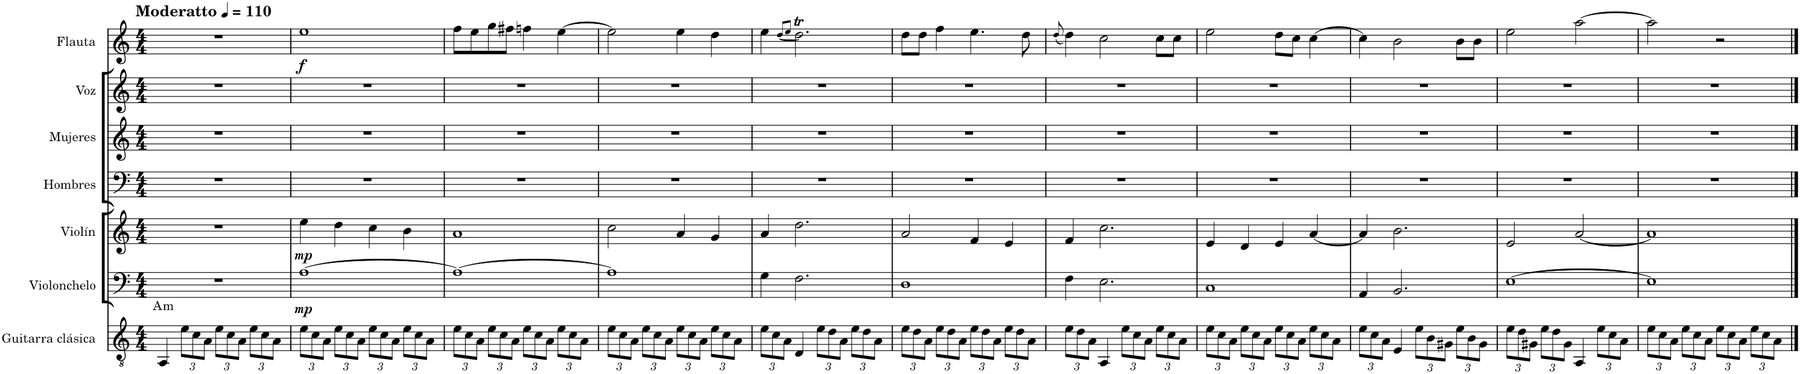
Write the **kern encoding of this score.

**kern	**harte	**kern	**dynam	**kern	**dynam	**kern	**kern	**kern	**kern	**dynam
*part7	*part7	*part6	*part6	*part5	*part5	*part4	*part3	*part2	*part1	*part1
*staff7	*	*staff6	*staff6	*staff5	*staff5	*staff4	*staff3	*staff2	*staff1	*staff1
*I"Guitarra clásica	*	*I"Violonchelo	*	*I"Violín	*	*I"Hombres	*I"Mujeres	*I"Voz	*I"Flauta	*
*I'Guit.	*	*I'Vc.	*	*I'Vln.	*	*I'H.	*	*I'Vo.	*I'Fl.	*
*clefGv2	*	*clefF4	*	*clefG2	*	*clefF4	*clefG2	*clefG2	*clefG2	*
*k[]	*	*k[]	*	*k[]	*	*k[]	*k[]	*k[]	*k[]	*
*M4/4	*	*M4/4	*	*M4/4	*	*M4/4	*M4/4	*M4/4	*M4/4	*
*MM110	*	*MM110	*	*MM110	*	*MM110	*MM110	*MM110	*MM110	*
=1	=1	=1	=1	=1	=1	=1	=1	=1	=1	=1
!	!LO:H:kt=m	!	!	!	!	!	!	!	!LO:TX:a:B:t=Moderatto	!
4AA/	A:min	1r	.	1r	.	1r	1r	1r	1r	.
*Xbrackettup	*	*	*	*	*	*	*	*	*	*
12e\L	.	.	.	.	.	.	.	.	.	.
12c\	.	.	.	.	.	.	.	.	.	.
12A\J	.	.	.	.	.	.	.	.	.	.
12e\L	.	.	.	.	.	.	.	.	.	.
12c\	.	.	.	.	.	.	.	.	.	.
12A\J	.	.	.	.	.	.	.	.	.	.
12e\L	.	.	.	.	.	.	.	.	.	.
12c\	.	.	.	.	.	.	.	.	.	.
12A\J	.	.	.	.	.	.	.	.	.	.
=2	=2	=2	=2	=2	=2	=2	=2	=2	=2	=2
!	!	!	!LO:DY:b	!	!LO:DY:b	!	!	!	!	!LO:DY:b
12e\L	.	[1A	mp	4ee\	mp	1r	1r	1r	1ee	f
12c\	.	.	.	.	.	.	.	.	.	.
12A\J	.	.	.	.	.	.	.	.	.	.
12e\L	.	.	.	4dd\	.	.	.	.	.	.
12c\	.	.	.	.	.	.	.	.	.	.
12A\J	.	.	.	.	.	.	.	.	.	.
12e\L	.	.	.	4cc\	.	.	.	.	.	.
12c\	.	.	.	.	.	.	.	.	.	.
12A\J	.	.	.	.	.	.	.	.	.	.
12e\L	.	.	.	4b\	.	.	.	.	.	.
12c\	.	.	.	.	.	.	.	.	.	.
12A\J	.	.	.	.	.	.	.	.	.	.
=3	=3	=3	=3	=3	=3	=3	=3	=3	=3	=3
12e\L	.	1A_	.	1a	.	1r	1r	1r	8ff\L	.
12c\	.	.	.	.	.	.	.	.	.	.
.	.	.	.	.	.	.	.	.	8ee\	.
12A\J	.	.	.	.	.	.	.	.	.	.
12e\L	.	.	.	.	.	.	.	.	8gg\	.
12c\	.	.	.	.	.	.	.	.	.	.
.	.	.	.	.	.	.	.	.	8ff#X\J	.
12A\J	.	.	.	.	.	.	.	.	.	.
12e\L	.	.	.	.	.	.	.	.	4ffn\	.
12c\	.	.	.	.	.	.	.	.	.	.
12A\J	.	.	.	.	.	.	.	.	.	.
12e\L	.	.	.	.	.	.	.	.	[4ee\	.
12c\	.	.	.	.	.	.	.	.	.	.
12A\J	.	.	.	.	.	.	.	.	.	.
=4	=4	=4	=4	=4	=4	=4	=4	=4	=4	=4
12e\L	.	1A]	.	2cc\	.	1r	1r	1r	2ee\]	.
12c\	.	.	.	.	.	.	.	.	.	.
12A\J	.	.	.	.	.	.	.	.	.	.
12e\L	.	.	.	.	.	.	.	.	.	.
12c\	.	.	.	.	.	.	.	.	.	.
12A\J	.	.	.	.	.	.	.	.	.	.
12e\L	.	.	.	4a/	.	.	.	.	4ee\	.
12c\	.	.	.	.	.	.	.	.	.	.
12A\J	.	.	.	.	.	.	.	.	.	.
12e\L	.	.	.	4g/	.	.	.	.	4dd\	.
12c\	.	.	.	.	.	.	.	.	.	.
12A\J	.	.	.	.	.	.	.	.	.	.
=5	=5	=5	=5	=5	=5	=5	=5	=5	=5	=5
12e\L	.	4G\	.	4a/	.	1r	1r	1r	4ee\	.
12c\	.	.	.	.	.	.	.	.	.	.
12A\J	.	.	.	.	.	.	.	.	.	.
.	.	.	.	.	.	.	.	.	(8qdd/L	.
.	.	.	.	.	.	.	.	.	8qee/J)	.
4D/	.	2.F\	.	2.dd\	.	.	.	.	2.ddT\	.
12e\L	.	.	.	.	.	.	.	.	.	.
12d\	.	.	.	.	.	.	.	.	.	.
12A\J	.	.	.	.	.	.	.	.	.	.
12e\L	.	.	.	.	.	.	.	.	.	.
12d\	.	.	.	.	.	.	.	.	.	.
12A\J	.	.	.	.	.	.	.	.	.	.
=6	=6	=6	=6	=6	=6	=6	=6	=6	=6	=6
12e\L	.	1D	.	2a/	.	1r	1r	1r	8dd\L	.
12d\	.	.	.	.	.	.	.	.	.	.
.	.	.	.	.	.	.	.	.	8dd\J	.
12A\J	.	.	.	.	.	.	.	.	.	.
12e\L	.	.	.	.	.	.	.	.	4ff\	.
12d\	.	.	.	.	.	.	.	.	.	.
12A\J	.	.	.	.	.	.	.	.	.	.
12e\L	.	.	.	4f/	.	.	.	.	4.ee\	.
12d\	.	.	.	.	.	.	.	.	.	.
12A\J	.	.	.	.	.	.	.	.	.	.
12e\L	.	.	.	4e/	.	.	.	.	.	.
12d\	.	.	.	.	.	.	.	.	.	.
.	.	.	.	.	.	.	.	.	8dd\	.
12A\J	.	.	.	.	.	.	.	.	.	.
=7	=7	=7	=7	=7	=7	=7	=7	=7	=7	=7
.	.	.	.	.	.	.	.	.	(8qdd/	.
12e\L	.	4F\	.	4f/	.	1r	1r	1r	4dd\)	.
12d\	.	.	.	.	.	.	.	.	.	.
12A\J	.	.	.	.	.	.	.	.	.	.
4AA/	.	2.E\	.	2.cc\	.	.	.	.	2cc\	.
12e\L	.	.	.	.	.	.	.	.	.	.
12c\	.	.	.	.	.	.	.	.	.	.
12A\J	.	.	.	.	.	.	.	.	.	.
12e\L	.	.	.	.	.	.	.	.	8cc\L	.
12c\	.	.	.	.	.	.	.	.	.	.
.	.	.	.	.	.	.	.	.	8cc\J	.
12A\J	.	.	.	.	.	.	.	.	.	.
=8	=8	=8	=8	=8	=8	=8	=8	=8	=8	=8
12e\L	.	1C	.	4e/	.	1r	1r	1r	2ee\	.
12c\	.	.	.	.	.	.	.	.	.	.
12A\J	.	.	.	.	.	.	.	.	.	.
12e\L	.	.	.	4d/	.	.	.	.	.	.
12c\	.	.	.	.	.	.	.	.	.	.
12A\J	.	.	.	.	.	.	.	.	.	.
12e\L	.	.	.	4e/	.	.	.	.	8dd\L	.
12c\	.	.	.	.	.	.	.	.	.	.
.	.	.	.	.	.	.	.	.	8cc\J	.
12A\J	.	.	.	.	.	.	.	.	.	.
12e\L	.	.	.	[4a/	.	.	.	.	[4cc\	.
12c\	.	.	.	.	.	.	.	.	.	.
12A\J	.	.	.	.	.	.	.	.	.	.
=9	=9	=9	=9	=9	=9	=9	=9	=9	=9	=9
12e\L	.	4AA/	.	4a/]	.	1r	1r	1r	4cc\]	.
12c\	.	.	.	.	.	.	.	.	.	.
12A\J	.	.	.	.	.	.	.	.	.	.
4E/	.	2.BB/	.	2.b\	.	.	.	.	2b\	.
12e\L	.	.	.	.	.	.	.	.	.	.
12B\	.	.	.	.	.	.	.	.	.	.
12G#X\J	.	.	.	.	.	.	.	.	.	.
12e\L	.	.	.	.	.	.	.	.	8b\L	.
12B\	.	.	.	.	.	.	.	.	.	.
.	.	.	.	.	.	.	.	.	8b\J	.
12G#\J	.	.	.	.	.	.	.	.	.	.
=10	=10	=10	=10	=10	=10	=10	=10	=10	=10	=10
12e\L	.	[1E	.	2e/	.	1r	1r	1r	2ee\	.
12d\	.	.	.	.	.	.	.	.	.	.
12G#X\J	.	.	.	.	.	.	.	.	.	.
12e\L	.	.	.	.	.	.	.	.	.	.
12d\	.	.	.	.	.	.	.	.	.	.
12G#\J	.	.	.	.	.	.	.	.	.	.
4AA/	.	.	.	[2a/	.	.	.	.	[2aa\	.
12e\L	.	.	.	.	.	.	.	.	.	.
12c\	.	.	.	.	.	.	.	.	.	.
12A\J	.	.	.	.	.	.	.	.	.	.
=11	=11	=11	=11	=11	=11	=11	=11	=11	=11	=11
12e\L	.	1E]	.	1a]	.	1r	1r	1r	2aa\]	.
12c\	.	.	.	.	.	.	.	.	.	.
12A\J	.	.	.	.	.	.	.	.	.	.
12e\L	.	.	.	.	.	.	.	.	.	.
12c\	.	.	.	.	.	.	.	.	.	.
12A\J	.	.	.	.	.	.	.	.	.	.
12e\L	.	.	.	.	.	.	.	.	2r	.
12c\	.	.	.	.	.	.	.	.	.	.
12A\J	.	.	.	.	.	.	.	.	.	.
12e\L	.	.	.	.	.	.	.	.	.	.
12c\	.	.	.	.	.	.	.	.	.	.
12A\J	.	.	.	.	.	.	.	.	.	.
==	==	==	==	==	==	==	==	==	==	==
*-	*-	*-	*-	*-	*-	*-	*-	*-	*-	*-
